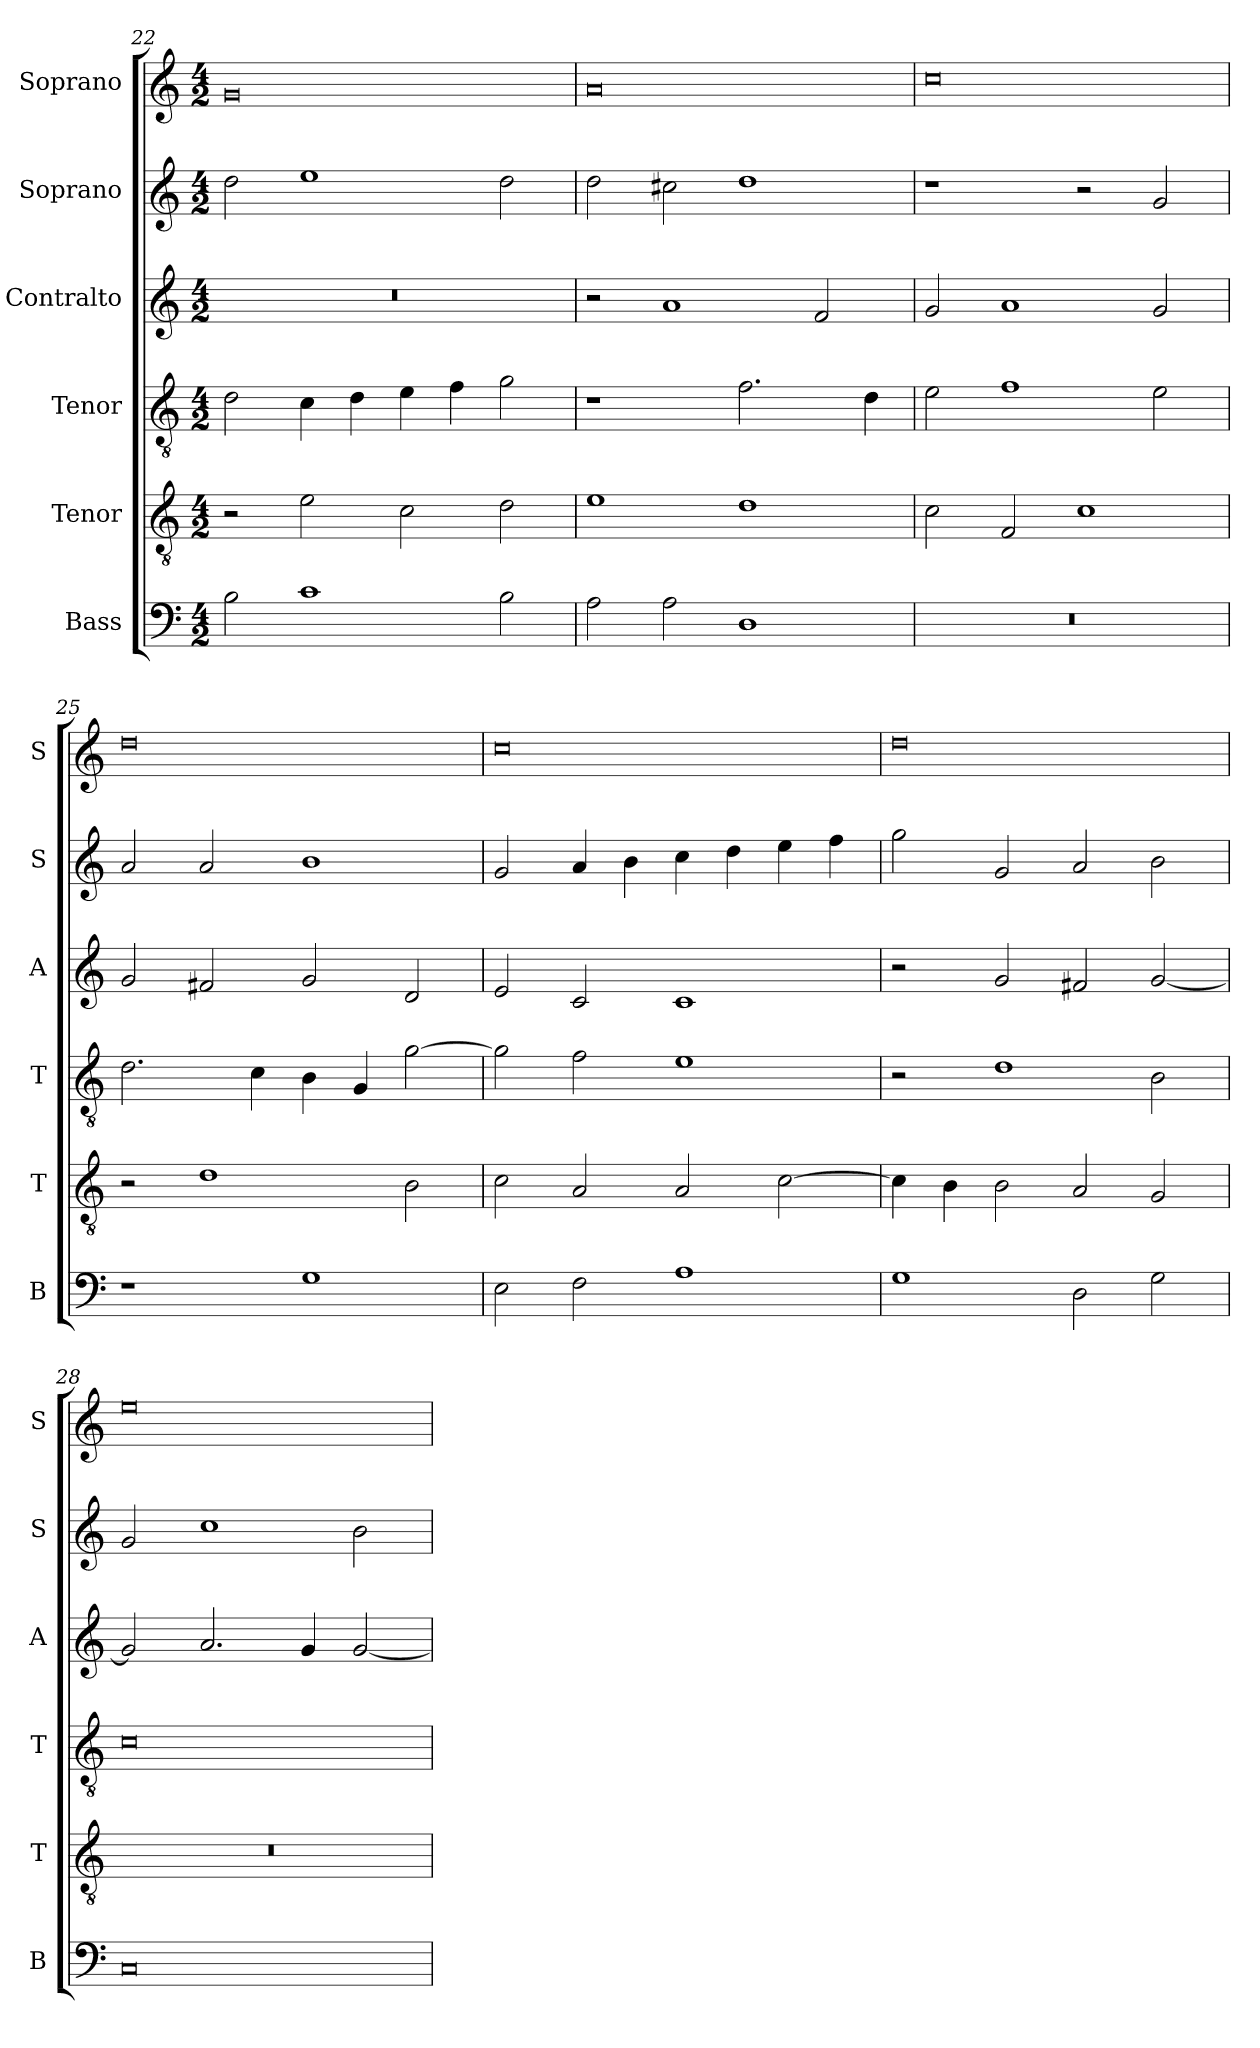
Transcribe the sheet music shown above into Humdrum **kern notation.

**kern	**kern	**kern	**kern	**kern	**kern
*part6	*part5	*part4	*part3	*part2	*part1
*staff6	*staff5	*staff4	*staff3	*staff2	*staff1
*I"Bass	*I"Tenor	*I"Tenor	*I"Contralto	*I"Soprano	*I"Soprano
*I'B	*I'T	*I'T	*I'A	*I'S	*I'S
*clefF4	*clefGv2	*clefGv2	*clefG2	*clefG2	*clefG2
*k[]	*k[]	*k[]	*k[]	*k[]	*k[]
*G:mix	*G:mix	*G:mix	*G:mix	*G:mix	*G:mix
*M4/2	*M4/2	*M4/2	*M4/2	*M4/2	*M4/2
=22	=22	=22	=22	=22	=22
2B	2r	2d	0r	2dd	0g
1c	2e	4c	.	1ee	.
.	.	4d	.	.	.
.	2c	4e	.	.	.
.	.	4f	.	.	.
2B	2d	2g	.	2dd	.
=23	=23	=23	=23	=23	=23
2A	1e	1r	2r	2dd	0a
2A	.	.	1a	2cc#X	.
1D	1d	2.f	.	1dd	.
.	.	.	2f	.	.
.	.	4d	.	.	.
=24	=24	=24	=24	=24	=24
0r	2c	2e	2g	1r	0cc
.	2F	1f	1a	.	.
.	1c	.	.	2r	.
.	.	2e	2g	2g	.
=25	=25	=25	=25	=25	=25
1r	2r	2.d	2g	2a	0dd
.	1d	.	2f#X	2a	.
.	.	4c	.	.	.
1G	.	4B	2g	1b	.
.	.	4G	.	.	.
.	2B	[2g	2d	.	.
=26	=26	=26	=26	=26	=26
2E	2c	2g]	2e	2g	0cc
2F	2A	2f	2c	4a	.
.	.	.	.	4b	.
1A	2A	1e	1c	4cc	.
.	.	.	.	4dd	.
.	[2c	.	.	4ee	.
.	.	.	.	4ff	.
=27	=27	=27	=27	=27	=27
1G	4c]	2r	2r	2gg	0dd
.	4B	.	.	.	.
.	2B	1d	2g	2g	.
2D	2A	.	2f#X	2a	.
2G	2G	2B	[2g	2b	.
=28	=28	=28	=28	=28	=28
0C	0r	0c	2g]	2g	0ee
.	.	.	2.a	1cc	.
.	.	.	4g	.	.
.	.	.	[2g	2b	.
=	=	=	=	=	=
*-	*-	*-	*-	*-	*-
